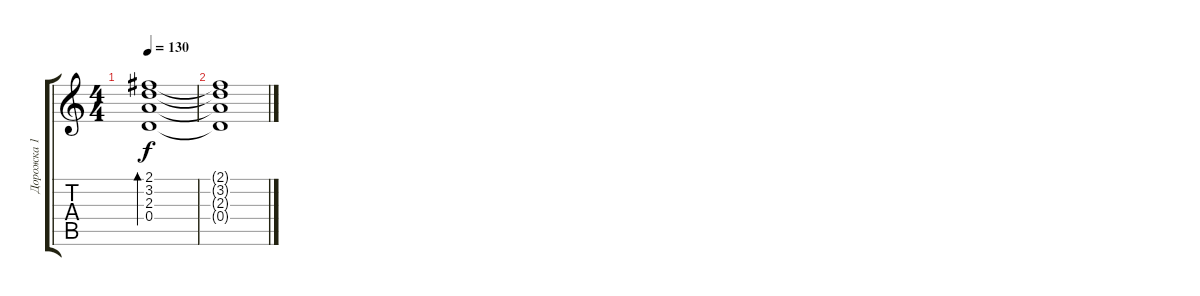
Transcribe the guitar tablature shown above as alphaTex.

\track ("Дорожка 1" "Дорожка 1") {instrument acousticguitarsteel}
\staff {score tabs}
\tuning (E4 B3 G3 D3 A2 E2) {hide}
\ts (4 4)
\tempo 130
\clef g2
\ks c
(2.1 3.2 2.3 0.4).1{bd 60 dy f} |
(2.1{t} 3.2{t} 2.3{t} 0.4{t}).1
